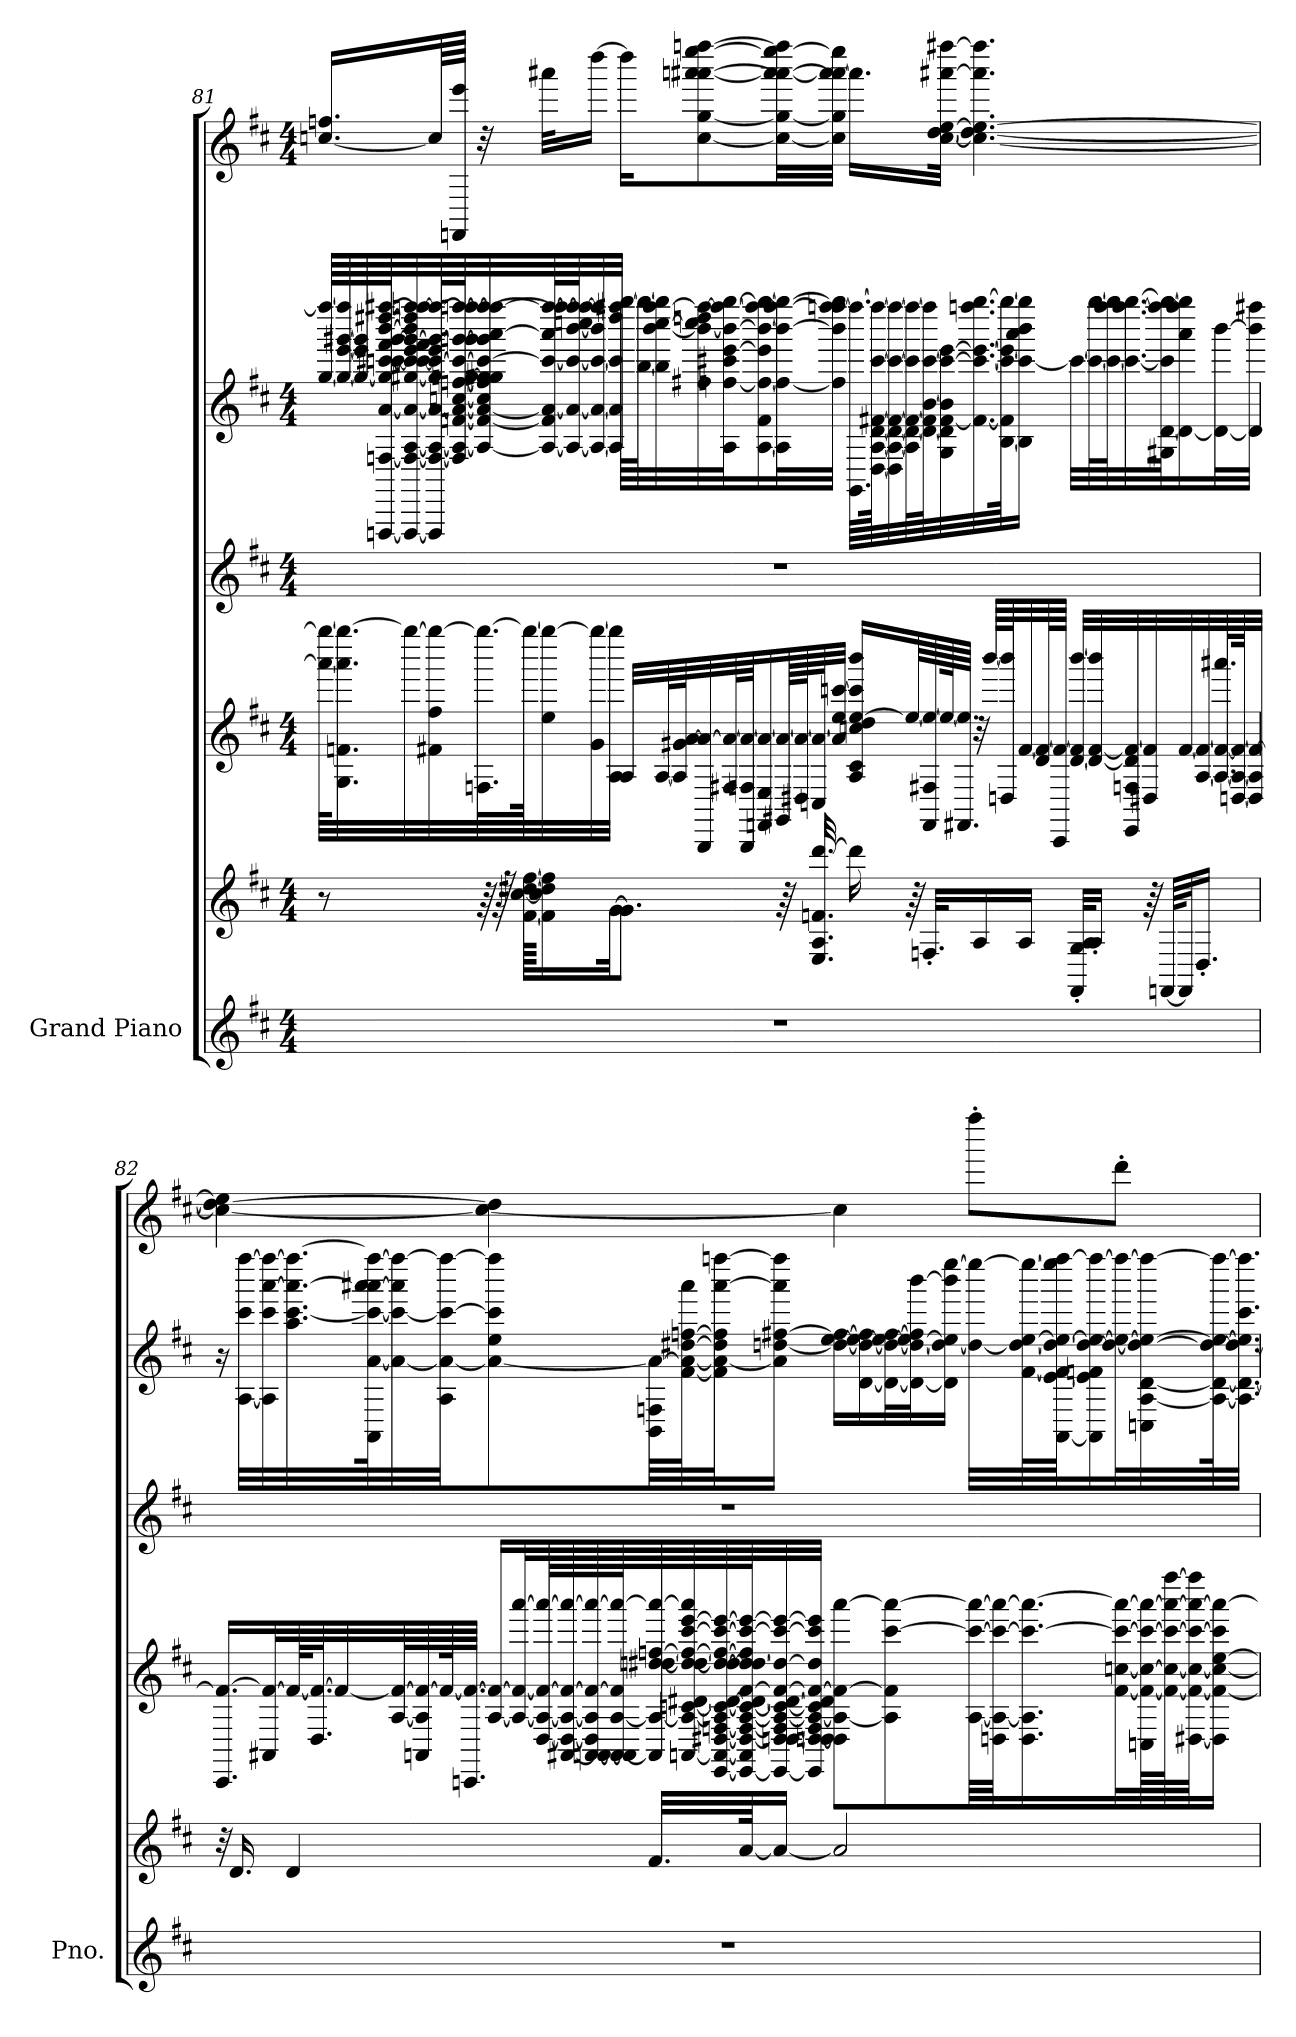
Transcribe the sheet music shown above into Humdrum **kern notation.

**kern	**kern	**kern	**kern	**kern	**kern
*part1	*part1	*part1	*part1	*part1	*part1
*staff6	*staff5	*staff4	*staff3	*staff2	*staff1
*I"Grand Piano	*	*	*	*	*
*I'Pno.	*	*	*	*	*
!!LO:LB:g=z
*clefG2	*clefG2	*clefG2	*clefG2	*clefG2	*clefG2
*k[f#c#]	*k[f#c#]	*k[f#c#]	*k[f#c#]	*k[f#c#]	*k[f#c#]
*M4/4	*M4/4	*M4/4	*M4/4	*M4/4	*M4/4
=81	=81	=81	=81	=81	=81
1r	8r	64aaa\_ 64gggg\_KLLL	1r	[64gg/ 64ffff/_LLLL	[16.ccn/ 16.ffn/LL
.	.	32.G\ 32.fn\ 32.aaa\] 32.gggg\_	.	64gg/_ [64eee/ [64ggg#X/ 64ffff/]	.
.	.	.	.	64gg/_ 64eee/] 64ggg#/]	.
.	.	.	.	[64FFFn/ [64Fn/ [64a/ 64gg/] [64cccn/ [64ccc#X/ [64fff#/ [64ggg#/ [64bbb/ [64dddd#X/ [64ffff#X/J	.
.	.	32gggg\_	.	32FFF/_ 32F/_ [32A/ 32a/_ [32gg#X/ 32ccc/] 32ccc#/_ [32eee/ 32fff#/] 32ggg#/_ 32bbb/] 32dddd#/] 32ffffn/ 32ffff#/_	.
.	.	32f#X\ 32ff#\ 32gggg\_	.	64FFF/] 64F/_ 64A/_ 64a/_ 64gg#/] 64ccc#/_ 64eee/] 64ggg#/_ 64ffff#/_L	64cc/LL]
.	.	.	.	64F/] 64A/_ [64fn/ 64a/_ [64ccn/ [64ffn/ [64ggn/ 64ccc#/_ [64gggn/ 64ggg#/] [64ffffn/ 64ffff#/_J	64FFn/ 64eee/JJJJ
.	64r	64.Fn\ 64.gggg\_L	.	32A/_ 32f/_ 32a/_ 32cc/] 32ff/] 32ggn/] 32gg#X/ 32ccc#/_ 32ggg/] [32aaa/ 32ffff/_ 32ffff#/_	32r
.	128r	.	.	.	.
.	[128f#\ [128cc#\ [128dd#X\ [128ff#\KKKLL	128gggg\JK_	.	.	.
.	16f#\] 16cc#\] 16dd#\] 16ff#\]	32ee\ 32gggg\_	.	64A/_ 64f/] 64a/_ 64ccc#/_ 64aaa/] 64ffff/_ 64ffff#/_L	32aaa#X\KLL
.	.	.	.	64A/_ 64a/_ 64ccc#/_ [64bbb/ 64ccccn/ 64ffff/] 64ffff#/_J	.
.	.	32g\ 32gggg\_	.	32A/_ 32a/_ 32ccc#/_ 32bbb/] 32ffff#/]	[16dddd\JJ
.	[32g\JK	32A\ 32gggg\]JJJ	.	32A/] 32a/] 32ccc#/] 32dddd#/ 32ffff#X/JJJ	.
.	8.g\J]	32A/LLL	.	[64gggg\LLLL	16dddd\KL]
.	.	.	.	[64bb\ 64gggg\_J	.
.	.	[64A/L	.	32bb\] [32bbb\ [32cccc\ [32ffff#\ 32gggg\]	.
.	.	64A/] 64g#X/ [64a/J	.	.	.
.	.	32BBB/ 32a/_	.	32ff#X\ 32bbb\_ 32cccc\] 32ddddn\ 32ffff#\_	[8cc\ [8gg\ [8aaan\ [8aaa#X\ [8eeee\ [8ffffn\
.	.	64F#X/ 64a/_L	.	32A\ [32ffn\ 32ccc#X\ [32eee\ 32bbb\_ 32ffff#\_ [32gggg\J	.
.	.	64BBB/ 64Fn/ 64a/_JJ	.	.	.
.	.	16FFn/ 16E/ 16a/_	.	[16A\ 16f\ 16ff\_ 16eee\] 16bbb\_ 16ffff#\_ 16gggg\_	.
.	64r	128GG#X/ 128a/_LLL	.	32A\] 32ff\_ 32bbb\_ 32ffff#\_ 32gggg\_L	32cc\_ 32gg\_ 32aaa\_ 32aaa#\_ 32eeee\_ 32ffff\]LL
.	.	128D#X/ 128a/_J	.	.	.
.	32.E/ 32.A/ 32.fn/ [32.ddd/	64Cn/ 64a/_J	.	.	.
.	.	32a/] 32ee/ [32cccn/JJJ	.	32ff\] 32bbb\] 32ffffn\ 32ffff#\_ 32gggg\]JJJ	32cc\] 32gg\] 32aaa\] 32aaa#\_ 32eeee\]JJJ
.	16ddd\]	16A/ 16c#/ 16ccn/ 16dd/ [16ee/ 16ccc/] 16bbb/LL	.	64.GG\ 64.ffff#\_LLLL	16.aaa#\LL]
.	.	.	.	[128D\ [128A\ [128d\ [128f#X\ [128ccc#\ 128ffff#\_JK	.
.	.	.	.	32D\] 32A\_ 32d\_ 32f#\_ 32ccc#\_ 32ffff#\_	.
.	64r	64ee/LL_	.	64A\] 64d\_ 64f#\_ 64ccc#\] 64ffff#\_L	.
.	32.Fn'/KLL	64FF/ 64F#X/ 64ee/_	.	64d\_ 64f#\] [64b\ [64ccc#\ 64ffff#\]J	.
.	.	128ee/K_	.	32G\ 32d\] [32f#\ 32b\] 32ccc#\_ [32eee\	[32cc\ [32dd\ [32ee\ [32aaa#X\ [32ffff#X\JJk
.	.	64.FF#X/ 64.ee/]JJJJ	.	.	.
.	16A/	32r	.	32.f#\_ 32.ccc#\_ 32.eee\_ 32.ffffn\ [32.gggg\	4.cc\_ 4.dd\_ 4.ee\_ 4.aaa#\] 4.ffff#\]
.	.	[64bbb/LLLL	.	.	.
.	.	64Dn/ 64bbb/]J	.	[64B\ 64f#\] 64ccc#\_ 64eee\] 64gggg\_JK	.
.	16A/JJ	[32f#/	.	16B\] 16ccc#\_ 16aaa\ 16bbb\ 16gggg\]JJ	.
.	.	64d/ 64f#/_L	.	.	.
.	.	64CC#/ 64f#/_JJJJ	.	.	.
.	32FF#/' 32G/' 32A/'KLL	[32d/ 32f#/] [32bbb/LLL	.	32ccc#\LLL_	.
.	16A'/JJ	32d/_ [32f#/ 32bbb/]	.	64ccc#\_ [64gggg\L	.
.	.	.	.	64ccc#\_ 64ffff\ 64gggg\]J	.
.	.	32EE/ 32Fn/ 32d/] 32f#/_	.	32.ccc#\_ [32.ffff\ [32.gggg\	.
.	64r	32D#X/ 32f#/]	.	.	.
.	[64FFn/KLLL	.	.	64G#X\ [64d\ 64ccc#\] 64ffff\_ 64gggg\_JK	.
.	32FF/J]	[32f#/	.	16d\_ 16aaa\ 16ffff\] 16gggg\]	.
.	16.D'/JJ	[32A/ 32f#/_	.	.	.
.	.	64.A/_ 64.f#/_ 64.aaa#X/L	.	32d\_ [32bbb\L	.
.	.	[128Dn/ 128A/_ 128f#/_JK	.	.	.
.	.	32D/] 32A/] 32f#/_JJJ	.	32d\] 32bbb\] 32ffff#X\JJJ	.
!!LO:LB:g=z
=82	=82	=82	=82	=82	=82
1r	32r	16.CC#/ 16.f#/_LL	1r	16r	4cc\_ 4dd\_ 4ee\]
.	16.d/	.	.	.	.
.	.	.	.	[32A\ 32ccc#\ [32ffff#\LLL	.
.	.	32AA#X/ 32f#/_L	.	32A\] 32ccc#\ [32aaa\ 32ffff#\_	.
.	4d/	128f#/KL_	.	32.aa\ [32.ccc#\ 32.aaa\_ 32.ffff#\_	.
.	.	64.D/ 64.f#/_J	.	.	.
.	.	32f#/_	.	.	.
.	.	.	.	64AA\ [64a\ 64ccc#\_ 64aaan\] [64aaa#X\ 64ffff#\_K	.
.	.	[64A/ 64f#/_L	.	32a\_ 32ccc#\_ 32aaa#\] 32ffff#\_	.
.	.	64AAn/ 64A/] 64f#/_	.	.	.
.	.	128f#/K_	.	32A\ 32a\_ 32ccc#\_ 32ffff#\_JJ	.
.	.	64.CCn/ 64.f#/_JJJJ	.	.	.
.	.	[16A/ 16f#/_LL	.	8a\_ 8ee\ 8ccc#\] 8ffff#\]	4cc\_ 4dd\]
.	.	32A/_ 32f#/_ [32aaa/L	.	.	.
.	.	[128D/ 128A/_ 128f#/_ 128aaa/_LL	.	.	.
.	.	[128AA#X/ 128D/_ 128A/_ 128f#/_ 128aaa/_	.	.	.
.	.	[128AAn/ 128AA#/_ 128D/] 128A/] 128f#/_ 128aaa/_	.	.	.
.	.	128AA/_ 128AA#/] [128A/ 128f#/] 128aaa/_J	.	.	.
.	32.f#/LLL	64AA/] 64A/_ [64ddn/ [64dd#X/ [64ffn/ 64aaa/_	.	64BB\ 64Fn\ 64a\_LLL	.
.	.	[64AAn/ 64A/_ [64cn/ [64d#X/ 64dd/_ 64dd#/_ 64ff/_ [64ccc#/ [64eee/ 64aaa/]	.	[64f#\ 64a\_ [64dd#X\ [64ffn\ 64aaa#\J	.
.	.	[64EE/ 64AA/_ [64D#X/ [64Fn/ 64A/] 64c/_ 64d#/_ 64dd/_ 64dd#/_ 64ff/_ 64ccc#/_ 64eee/_	.	32f#\] 32a\_ 32dd#\] 32ff\] [32aaa#\ [32ffffn\J	.
.	[64a/JK	64EE/_ 64AA/] 64D#/_ 64F/_ [64A/ 64c/_ 64d#/_ [64f#/ 64dd/] 64dd#/_ 64ff/] 64ccc#/_ 64eee/_J	.	.	.
.	16a/JJ_	32EE/_ 32Dn/ 32D#/_ 32F/_ 32A/_ 32c/_ 32d#/_ 32f#/_ 32dd#/_ 32ccc#/_ 32eee/_	.	16a\] [16ddn\ [16ff#X\ 16aaa#\] 16ffff\]JJ	.
.	.	32EE/] [32Dn/ 32D#/] 32F/] 32A/_ 32c/] 32d#/] 32f#/_ 32dd#/] 32ccc#/] 32eee/]JJJ	.	.	.
.	2a/]	8D\] 8A\_ 8f#\_ [8aaa\L	.	16dd\_ [16ee\ 16ff#\_LL	4cc\]
.	.	.	.	[16d\ 16dd\_ 16ee\_ 16ff#\]	.
.	.	8A\] 8f#\] [8ccc#\ 8aaa\_	.	32d\_ 32dd\_ 32ee\_ [32ff#\L	.
.	.	.	.	32d\_ 32dd\_ 32ee\_ 32ff#\] [32bbb\J	.
.	.	.	.	16d\] 16dd\_ 16ee\] 16bbb\] [16eeee\JJ	.
.	.	[64A\ 64ccc#\_ 64aaa\_LLL	.	32dd\_ 32eeee\_LLL	8ffff#'\L
.	.	64Dn\ 64A\_ 64ccc#\_ 64aaa\_JJ	.	.	.
.	.	16.D\ 16.A\] 16.ccc#\_ 16.aaa\_	.	[64f#\ 64dd\_ [64ee\ 64eeee\_L	.
.	.	.	.	[64AA\ [64e\ 64f#\] 64dd\_ 64ee\_ 64eeee\] [64ffff\JJ	.
.	.	.	.	16AA\] 16e\] 16fn\ 16dd\_ 16ee\_ 16ffff\_	.
.	.	[32f#\ [32ccn\ 32ccc#\_ 32aaa\_L	.	32dd\_ 32ee\_ 32ffff\_L	8ddd'\J
.	.	128Cn\ 128f#\_ 128cc\_ 128ccc#\_ 128aaa\_LL	.	32Cn\ [32A\ [32d\ 32dd\_ 32ee\_ 32ffff\_	.
.	.	128f#\_ 128cc\_ 128ccc#\_ 128aaa\_ [128ffff#\J	.	.	.
.	.	[64D#X\ 64f#\_ 64cc\_ 64ccc#\_ 64aaa\_ 64ffff#\]JJ	.	.	.
.	.	16D#\] 16f#\_ 16cc\_ [16ee\ 16ccc#\] 16aaa\_JJ	.	64A\_ 64d\_ 64dd\_ 64ee\_ 64ffff\_K	.
.	.	.	.	32.A\] 32.d\_ 32.dd\_ 32.ee\] 32.ccc#\ 32.ffff\]JJJ	.
=	=	=	=	=	=
*-	*-	*-	*-	*-	*-
